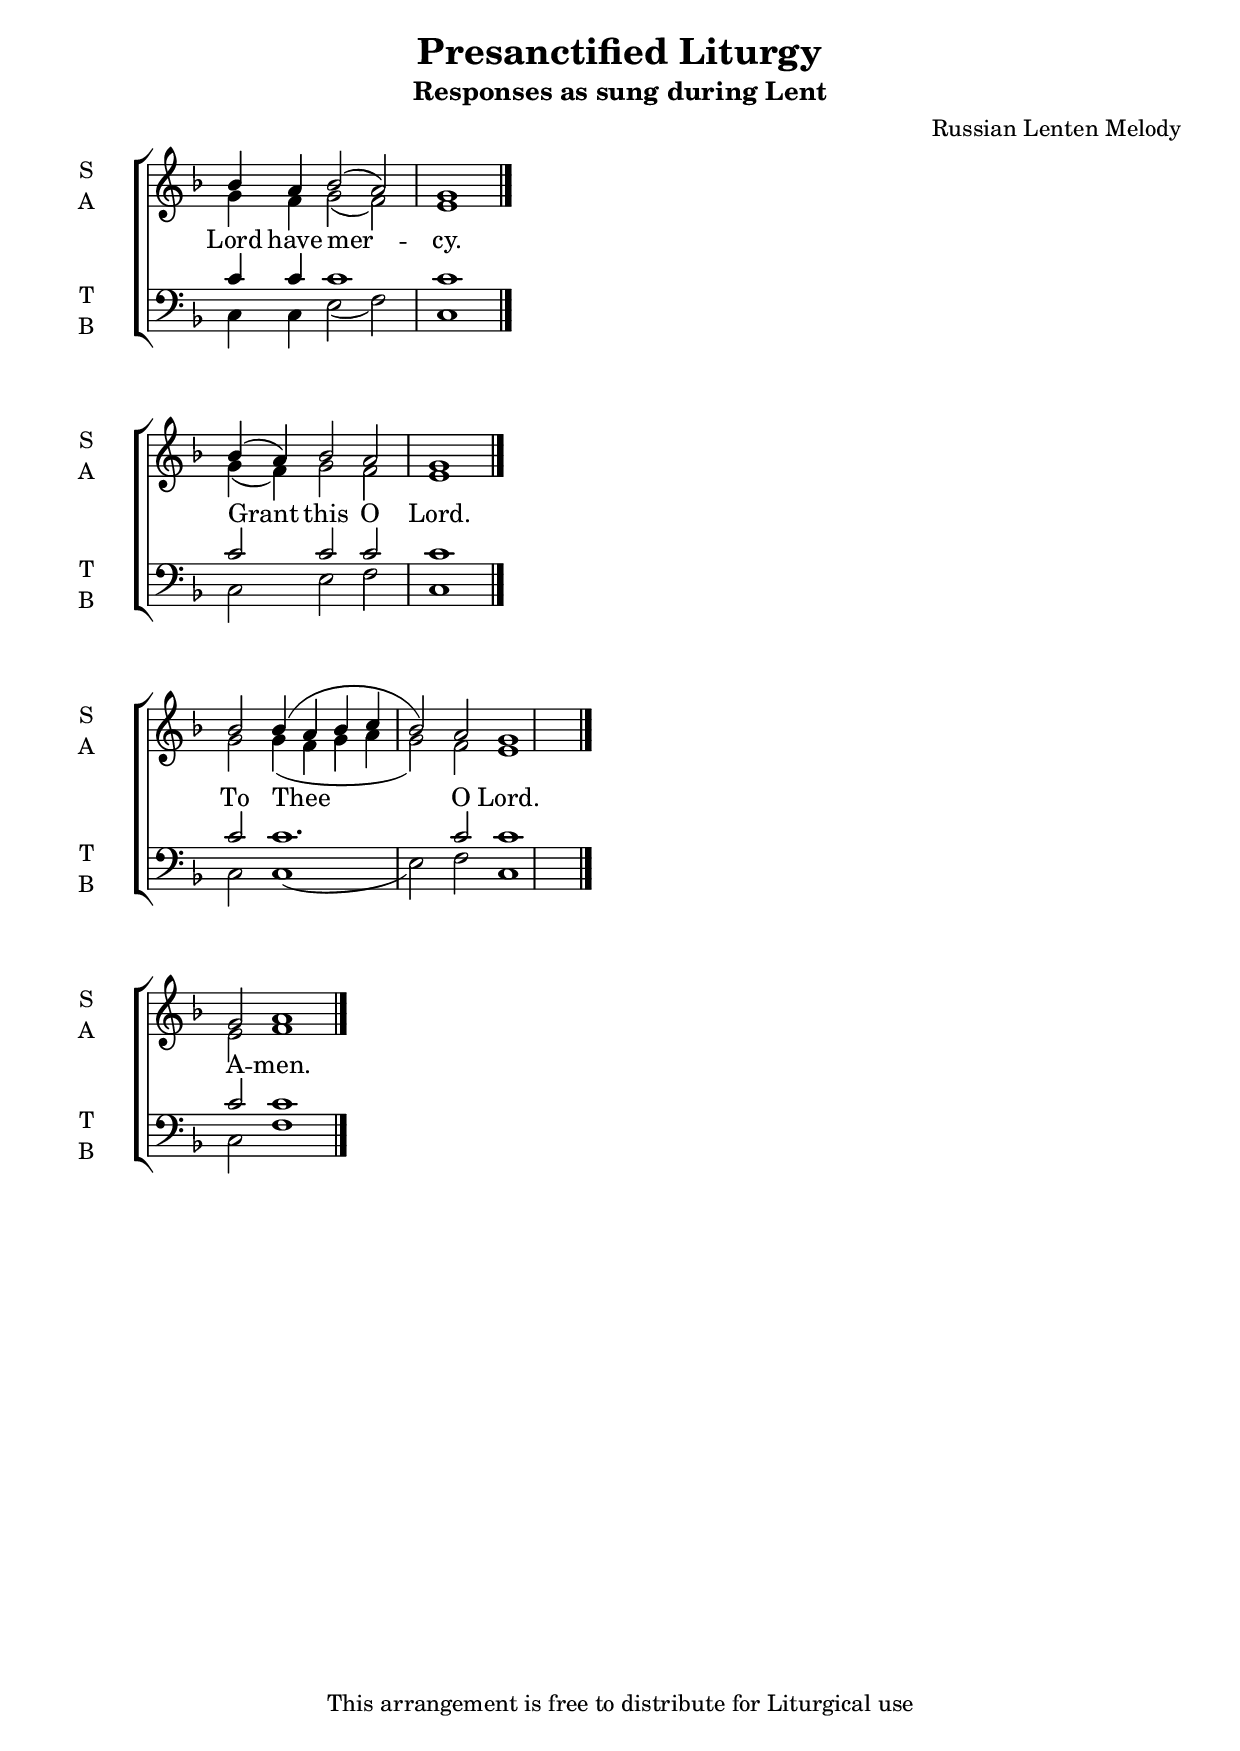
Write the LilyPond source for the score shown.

\version "2.18.2"

\header {
  title = "Presanctified Liturgy"
  subtitle = "Responses as sung during Lent"
  subsubtitle = ""
  composer = "Russian Lenten Melody"
  arranger = ""
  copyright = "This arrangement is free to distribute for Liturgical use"
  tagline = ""
}

\version "2.18.2"

% Provide an easy way to group a bunch of text together on a breve
% http://lilypond.org/doc/v2.18/Documentation/notation/working-with-ancient-music_002d_002dscenarios-and-solutions
recite = \once \override LyricText.self-alignment-X = #-1

\defineBarLine "invisible" #'("" "" "")
global = {
  \time 6/4 % Not used, Time_signature_engraver is removed from layout
  \key f \major
  \set Timing.defaultBarType = "invisible" %% Only put bar lines where I say
}

lyricText = \lyricmode         { Lord   have  mer   --  cy. }
soprano = \relative f'  {\global bes4   a     bes2( a)  g1 \bar "|."}
alto    = \relative g'  {\global g4     f     g2(   f)  e1 }
tenor   = \relative c'  {\global c4     c     c1        c1 }
bass    = \relative c   {\global c4     c     e2(   f)  c1 }


\score {
  \new ChoirStaff <<
    \new Staff \with {
      midiInstrument = "choir aahs"
      instrumentName = \markup \center-column { S A }
    } <<
      \new Voice = "soprano" { \voiceOne \soprano }
      \new Voice = "alto" { \voiceTwo \alto }
    >>
    \new Lyrics \with {
      \override VerticalAxisGroup #'staff-affinity = #CENTER
    } \lyricsto "soprano" \lyricText

    \new Staff \with {
      midiInstrument = "choir aahs"
      instrumentName = \markup \center-column { T B }
      } <<
        \clef bass
        \new Voice = "tenor" { \voiceOne \tenor }
        \new Voice = "bass" { \voiceTwo \bass }
    >>
  >>
  \layout {
    \context {
      \Staff
      \remove "Time_signature_engraver"
    }
    \context {
      \Score
      \omit BarNumber
    }
  }
  \midi { \tempo 4 = 150
          \context {
            \Voice
            \remove "Dynamic_performer"
    }
  }
}

\version "2.18.2"

% Provide an easy way to group a bunch of text together on a breve
% http://lilypond.org/doc/v2.18/Documentation/notation/working-with-ancient-music_002d_002dscenarios-and-solutions
recite = \once \override LyricText.self-alignment-X = #-1

\defineBarLine "invisible" #'("" "" "")
global = {
  \time 6/4 % Not used, Time_signature_engraver is removed from layout
  \key f \major
  \set Timing.defaultBarType = "invisible" %% Only put bar lines where I say
}

lyricText = \lyricmode         { Grant     this  O  Lord. }
soprano = \relative f'  {\global bes4( a)  bes2  a  g1 \bar "|."}
alto    = \relative g'  {\global g4  ( f)  g2    f  e1 }
tenor   = \relative c'  {\global c2        c2    c  c1 }
bass    = \relative c   {\global c2        e2    f  c1 }


\score {
  \new ChoirStaff <<
    \new Staff \with {
      midiInstrument = "choir aahs"
      instrumentName = \markup \center-column { S A }
    } <<
      \new Voice = "soprano" { \voiceOne \soprano }
      \new Voice = "alto" { \voiceTwo \alto }
    >>
    \new Lyrics \with {
      \override VerticalAxisGroup #'staff-affinity = #CENTER
    } \lyricsto "soprano" \lyricText

    \new Staff \with {
      midiInstrument = "choir aahs"
      instrumentName = \markup \center-column { T B }
      } <<
        \clef bass
        \new Voice = "tenor" { \voiceOne \tenor }
        \new Voice = "bass" { \voiceTwo \bass }
    >>
  >>
  \layout {
    \context {
      \Staff
      \remove "Time_signature_engraver"
    }
    \context {
      \Score
      \omit BarNumber
    }
  }
  \midi { \tempo 4 = 150
          \context {
            \Voice
            \remove "Dynamic_performer"
    }
  }
}

\version "2.18.2"

% Provide an easy way to group a bunch of text together on a breve
% http://lilypond.org/doc/v2.18/Documentation/notation/working-with-ancient-music_002d_002dscenarios-and-solutions
recite = \once \override LyricText.self-alignment-X = #-1

\defineBarLine "invisible" #'("" "" "")
global = {
  \time 6/4 % Not used, Time_signature_engraver is removed from layout
  \key f \major
  \set Timing.defaultBarType = "invisible" %% Only put bar lines where I say
}

lyricText = \lyricmode         { To   Thee                 O  Lord. }
soprano = \relative f'  {\global bes2 bes4( a bes c bes2)  a2 g1  \bar "|."}
alto    = \relative g'  {\global g2   g4(   f g   a g2)    f2 e1 }
tenor   = \relative c'  {\global c2   c1.                  c2 c1 }
bass    = \relative c   {\global c2   c1(           e2)    f2 c1 }


\score {
  \new ChoirStaff <<
    \new Staff \with {
      midiInstrument = "choir aahs"
      instrumentName = \markup \center-column { S A }
    } <<
      \new Voice = "soprano" { \voiceOne \soprano }
      \new Voice = "alto" { \voiceTwo \alto }
    >>
    \new Lyrics \with {
      \override VerticalAxisGroup #'staff-affinity = #CENTER
    } \lyricsto "soprano" \lyricText

    \new Staff \with {
      midiInstrument = "choir aahs"
      instrumentName = \markup \center-column { T B }
      } <<
        \clef bass
        \new Voice = "tenor" { \voiceOne \tenor }
        \new Voice = "bass" { \voiceTwo \bass }
    >>
  >>
  \layout {
    \context {
      \Staff
      \remove "Time_signature_engraver"
    }
    \context {
      \Score
      \omit BarNumber
    }
  }
  \midi { \tempo 4 = 150
          \context {
            \Voice
            \remove "Dynamic_performer"
    }
  }
}

\version "2.18.2"

% Provide an easy way to group a bunch of text together on a breve
% http://lilypond.org/doc/v2.18/Documentation/notation/working-with-ancient-music_002d_002dscenarios-and-solutions
recite = \once \override LyricText.self-alignment-X = #-1

\defineBarLine "invisible" #'("" "" "")
global = {
  \time 6/4 % Not used, Time_signature_engraver is removed from layout
  \key f \major
  \set Timing.defaultBarType = "invisible" %% Only put bar lines where I say
}

lyricText = \lyricmode         { A -- men. }
soprano = \relative f'  {\global g2   a1  \bar "|."}
alto    = \relative g'  {\global e2   f1 }
tenor   = \relative c'  {\global c2   c1 }
bass    = \relative c   {\global c2   f1 }

\score {
  \new ChoirStaff <<
    \new Staff \with {
      midiInstrument = "choir aahs"
      instrumentName = \markup \center-column { S A }
    } <<
      \new Voice = "soprano" { \voiceOne \soprano }
      \new Voice = "alto" { \voiceTwo \alto }
    >>
    \new Lyrics \with {
      \override VerticalAxisGroup #'staff-affinity = #CENTER
    } \lyricsto "soprano" \lyricText

    \new Staff \with {
      midiInstrument = "choir aahs"
      instrumentName = \markup \center-column { T B }
      } <<
        \clef bass
        \new Voice = "tenor" { \voiceOne \tenor }
        \new Voice = "bass" { \voiceTwo \bass }
    >>
  >>
  \layout {
    \context {
      \Staff
      \remove "Time_signature_engraver"
    }
    \context {
      \Score
      \omit BarNumber
    }
  }
  \midi { \tempo 4 = 150
          \context {
            \Voice
            \remove "Dynamic_performer"
    }
  }
}
